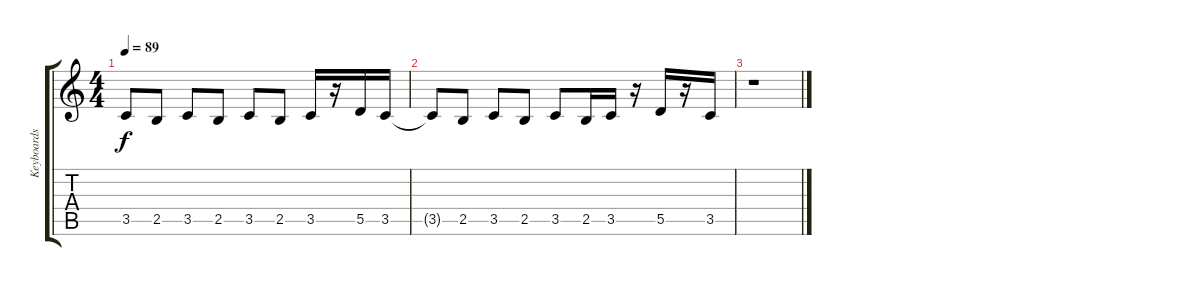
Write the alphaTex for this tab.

\track ("Keyboards" "Keyboards") {instrument distortionguitar}
\staff {score tabs}
\tuning (E4 B3 G3 D3 A2 E2) {hide}
\ts (4 4)
\tempo 89
\clef g2
\ks c
3.5{t}.8{dy f} 2.5.8 3.5.8 2.5.8 3.5.8 2.5.8 3.5.16 r.16 5.5.16 3.5.16 |
3.5{t}.8 2.5.8 3.5.8 2.5.8 3.5.8 2.5.16 3.5.16 r.16 5.5.16 r.16 3.5.16 |
r.1
